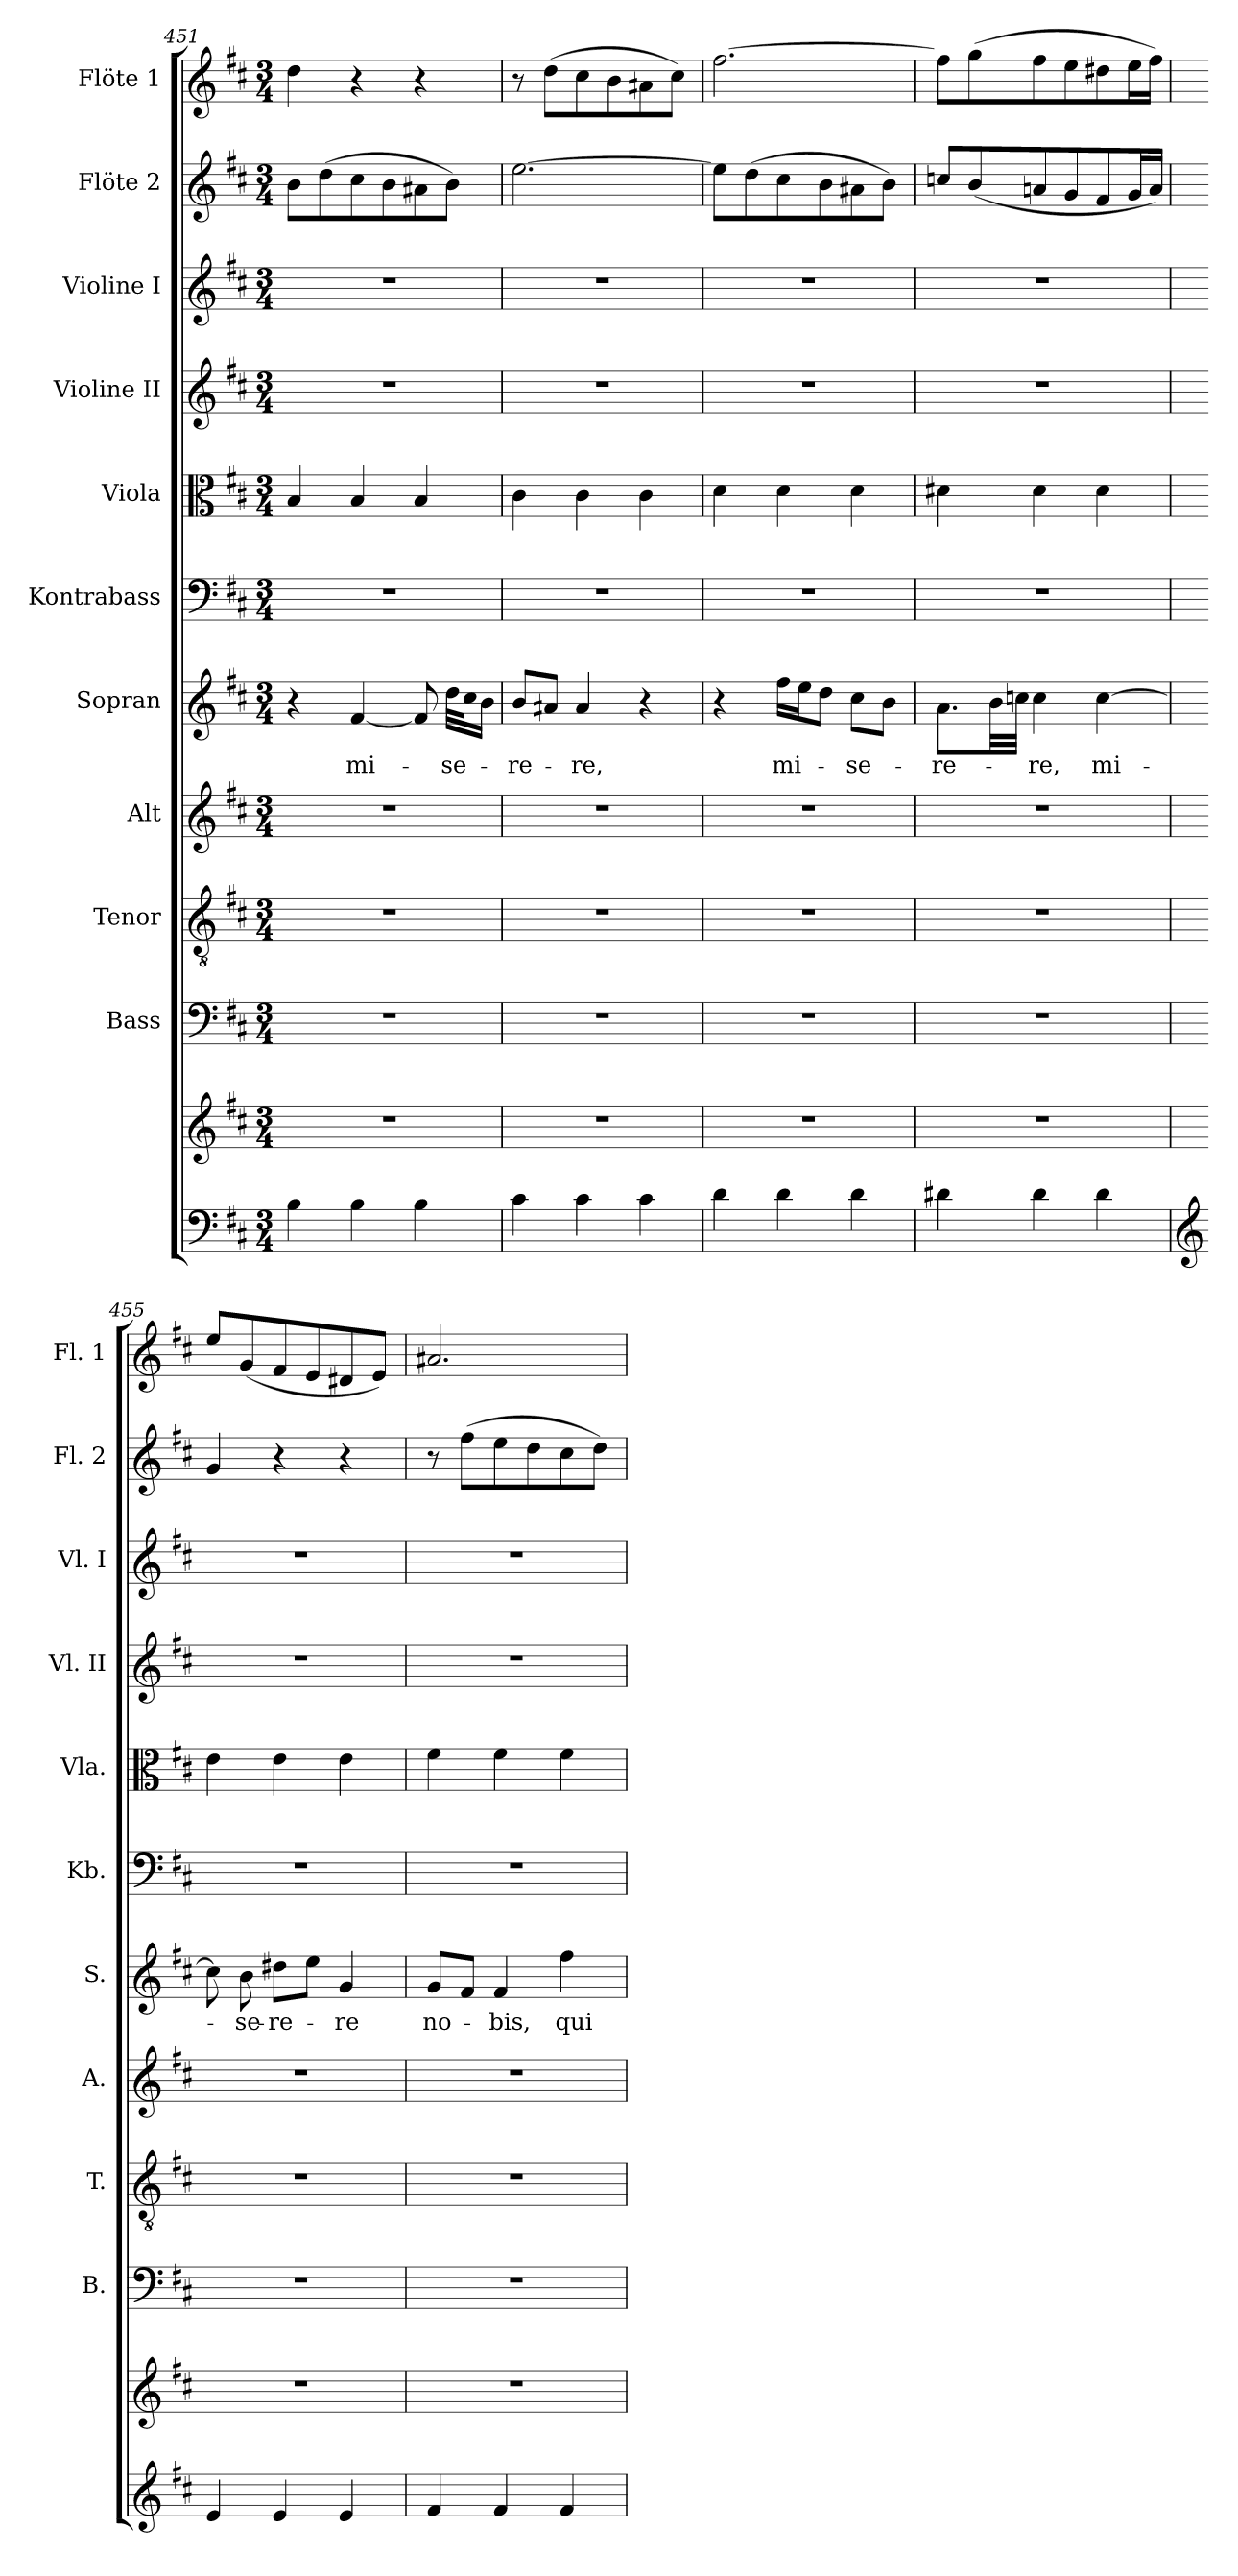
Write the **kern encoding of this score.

**kern	**kern	**kern	**kern	**kern	**kern	**text	**kern	**kern	**kern	**kern	**kern	**kern
*part11	*part11	*part10	*part9	*part8	*part7	*part7	*part6	*part5	*part4	*part3	*part2	*part1
*staff12	*staff11	*staff10	*staff9	*staff8	*staff7	*staff7	*staff6	*staff5	*staff4	*staff3	*staff2	*staff1
*	*	*I"Bass	*I"Tenor	*I"Alt	*I"Sopran	*	*I"Kontrabass	*I"Viola	*I"Violine II	*I"Violine I	*I"Flöte 2	*I"Flöte 1
*	*	*I'B.	*I'T.	*I'A.	*I'S.	*	*I'Kb.	*I'Vla.	*I'Vl. II	*I'Vl. I	*I'Fl. 2	*I'Fl. 1
*clefF4	*clefG2	*clefF4	*clefGv2	*clefG2	*clefG2	*	*clefF4	*clefC3	*clefG2	*clefG2	*clefG2	*clefG2
*	*	*	*	*	*	*	*ITrd7c12	*	*	*	*	*
*k[f#c#]	*k[f#c#]	*k[f#c#]	*k[f#c#]	*k[f#c#]	*k[f#c#]	*	*k[f#c#]	*k[f#c#]	*k[f#c#]	*k[f#c#]	*k[f#c#]	*k[f#c#]
*D:	*D:	*D:	*D:	*D:	*D:	*	*D:	*D:	*D:	*D:	*D:	*D:
*M3/4	*M3/4	*M3/4	*M3/4	*M3/4	*M3/4	*	*M3/4	*M3/4	*M3/4	*M3/4	*M3/4	*M3/4
=451	=451	=451	=451	=451	=451	=451	=451	=451	=451	=451	=451	=451
4B\	2.r	2.r	2.r	2.r	4r	.	2.r	4B/	2.r	2.r	8b\L	4dd\
.	.	.	.	.	.	.	.	.	.	.	(>8dd\	.
!	!	!	!	!	!	!LO:LY:b	!	!	!	!	!	!
4B\	.	.	.	.	[4f#/	mi-	.	4B/	.	.	8cc#\	4r
.	.	.	.	.	.	.	.	.	.	.	8b\	.
4B\	.	.	.	.	8f#/]	.	.	4B/	.	.	8a#X\	4r
!	!	!	!	!	!	!LO:LY:b	!	!	!	!	!	!
.	.	.	.	.	32dd\LLL	-se-	.	.	.	.	8b\J)	.
.	.	.	.	.	32cc#\J	.	.	.	.	.	.	.
.	.	.	.	.	16b\JJ	.	.	.	.	.	.	.
!!LO:PB:g=z
=452	=452	=452	=452	=452	=452	=452	=452	=452	=452	=452	=452	=452
!	!	!	!	!	!	!LO:LY:b	!	!	!	!	!	!
4c#\	2.r	2.r	2.r	2.r	8b/L	-re-	2.r	4c#\	2.r	2.r	[2.ee\	8r
.	.	.	.	.	8a#X/J	.	.	.	.	.	.	(>8dd\L
!	!	!	!	!	!	!LO:LY:b	!	!	!	!	!	!
4c#\	.	.	.	.	4a#/	-re,	.	4c#\	.	.	.	8cc#\
.	.	.	.	.	.	.	.	.	.	.	.	8b\
4c#\	.	.	.	.	4r	.	.	4c#\	.	.	.	8a#X\
.	.	.	.	.	.	.	.	.	.	.	.	8cc#\J)
=453	=453	=453	=453	=453	=453	=453	=453	=453	=453	=453	=453	=453
4d\	2.r	2.r	2.r	2.r	4r	.	2.r	4d\	2.r	2.r	8ee\L]	[2.ff#\
.	.	.	.	.	.	.	.	.	.	.	(>8dd\	.
!	!	!	!	!	!	!LO:LY:b	!	!	!	!	!	!
4d\	.	.	.	.	16ff#\LL	mi-	.	4d\	.	.	8cc#\	.
.	.	.	.	.	16ee\J	.	.	.	.	.	.	.
.	.	.	.	.	8dd\J	.	.	.	.	.	8b\	.
!	!	!	!	!	!	!LO:LY:b	!	!	!	!	!	!
4d\	.	.	.	.	8cc#\L	-se-	.	4d\	.	.	8a#X\	.
.	.	.	.	.	8b\J	.	.	.	.	.	8b\J)	.
=454	=454	=454	=454	=454	=454	=454	=454	=454	=454	=454	=454	=454
!	!	!	!	!	!	!LO:LY:b	!	!	!	!	!	!
4d#X\	2.r	2.r	2.r	2.r	8.a\L	-re-	2.r	4d#X\	2.r	2.r	8ccn/L	8ff#\L]
.	.	.	.	.	.	.	.	.	.	.	(<8b/	(>8gg\
.	.	.	.	.	32b\LL	.	.	.	.	.	.	.
.	.	.	.	.	32ccn\JJJ	.	.	.	.	.	.	.
!	!	!	!	!	!	!LO:LY:b	!	!	!	!	!	!
4d#\	.	.	.	.	4cc\	-re,	.	4d#\	.	.	8an/	8ff#\
.	.	.	.	.	.	.	.	.	.	.	8g/	8ee\
!	!	!	!	!	!	!LO:LY:b	!	!	!	!	!	!
4d#\	.	.	.	.	[4cc\	mi-	.	4d#\	.	.	8f#/	8dd#X\
.	.	.	.	.	.	.	.	.	.	.	16g/L	16ee\L
.	.	.	.	.	.	.	.	.	.	.	16a/JJ)	16ff#\JJ)
=455	=455	=455	=455	=455	=455	=455	=455	=455	=455	=455	=455	=455
*clefG2	*	*	*	*	*	*	*	*	*	*	*	*
4e/	2.r	2.r	2.r	2.r	8cc\]	.	2.r	4e\	2.r	2.r	4g/	8ee/L
!	!	!	!	!	!	!LO:LY:b	!	!	!	!	!	!
.	.	.	.	.	8b\	-se-	.	.	.	.	.	(<8g/
!	!	!	!	!	!	!LO:LY:b	!	!	!	!	!	!
4e/	.	.	.	.	8dd#X\L	-re-	.	4e\	.	.	4r	8f#/
.	.	.	.	.	8ee\J	.	.	.	.	.	.	8e/
!	!	!	!	!	!	!LO:LY:b	!	!	!	!	!	!
4e/	.	.	.	.	4g/	-re	.	4e\	.	.	4r	8d#X/
.	.	.	.	.	.	.	.	.	.	.	.	8e/J)
=456	=456	=456	=456	=456	=456	=456	=456	=456	=456	=456	=456	=456
!	!	!	!	!	!	!LO:LY:b	!	!	!	!	!	!
4f#/	2.r	2.r	2.r	2.r	8g/L	no-	2.r	4f#\	2.r	2.r	8r	2.a#X/
.	.	.	.	.	8f#/J	.	.	.	.	.	(>8ff#\L	.
!	!	!	!	!	!	!LO:LY:b	!	!	!	!	!	!
4f#/	.	.	.	.	4f#/	-bis,	.	4f#\	.	.	8ee\	.
.	.	.	.	.	.	.	.	.	.	.	8dd\	.
!	!	!	!	!	!	!LO:LY:b	!	!	!	!	!	!
4f#/	.	.	.	.	4ff#\	qui	.	4f#\	.	.	8cc#\	.
.	.	.	.	.	.	.	.	.	.	.	8dd\J)	.
=	=	=	=	=	=	=	=	=	=	=	=	=
*-	*-	*-	*-	*-	*-	*-	*-	*-	*-	*-	*-	*-
